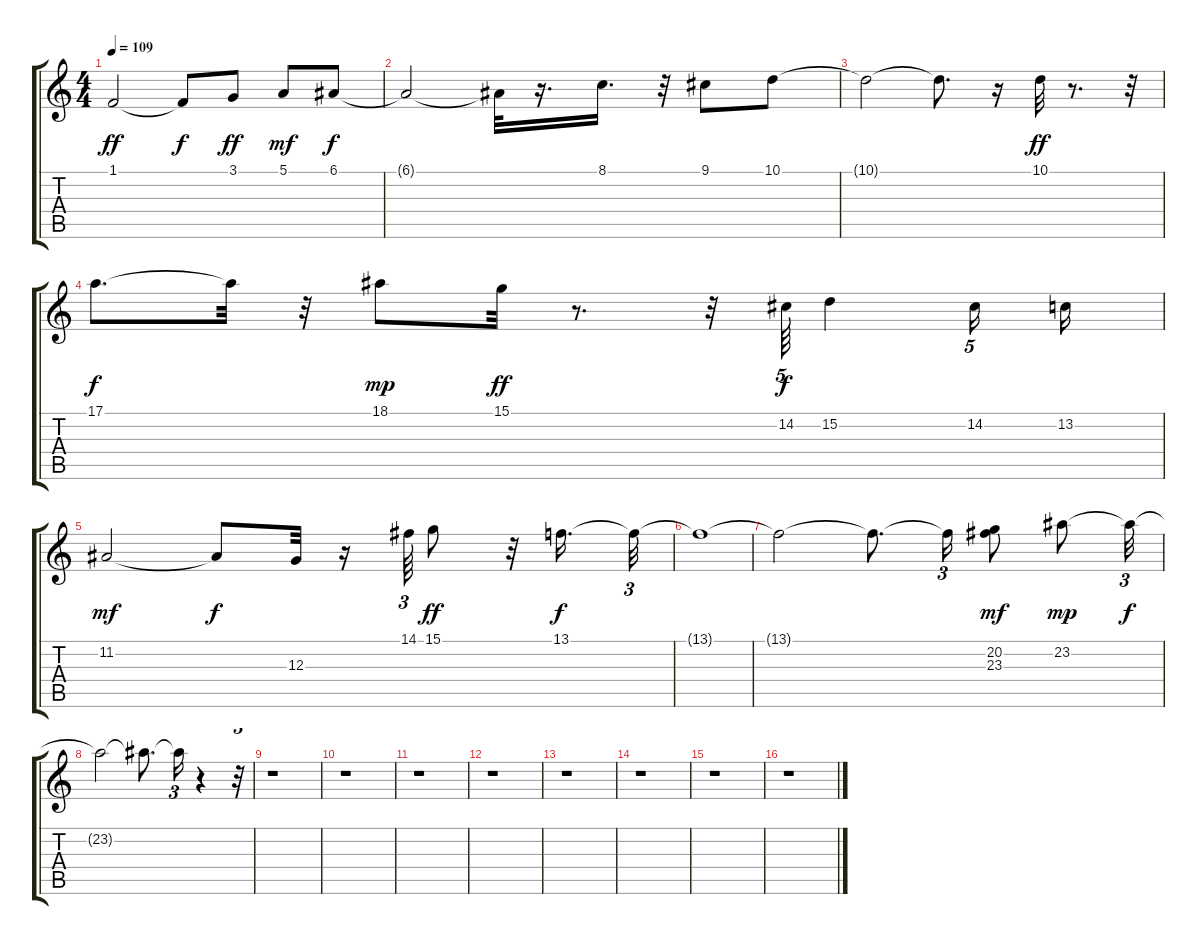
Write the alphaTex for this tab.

\track "" {instrument rockorgan}
\staff {score tabs}
\tuning (E4 B3 G3 D3 A2 E2) {hide}
\ts (4 4)
\tempo 109
\clef g2
\ks c
1.1.2{dy ff} 1.1{t}.8{dy f} 3.1.8{dy ff} 5.1.8{dy mf} 6.1.8{dy f} |
6.1{t}.2 6.1{t}.32 r.16{d} 8.1.16{d} r.32 9.1.8 10.1.8 |
10.1{t}.2 10.1{t}.8{d} r.16 10.1.32{dy ff} r.8{d} r.32 |
17.1.8{d dy f} 17.1{t}.32 r.32 18.1.8{dy mp} 15.1.32{dy ff} r.8{d} r.32 14.2.64{tu (5 4) dy f} 15.2.4 14.2.16{tu (5 4)} 13.2.16 |
11.2.2{dy mf} 11.2{t}.8{dy f} 12.3.32 r.16 14.1.64{tu (3 2)} 15.1.8{dy ff} r.32 13.1.16{d dy f} 13.1{t}.32{tu (3 2)} |
13.1{t}.1 |
13.1{t}.2 13.1{t}.8{d} 13.1{t}.16{tu (3 2)} (20.2 23.3).8{dy mf} 23.2.8{dy mp} 23.2{t}.32{tu (3 2) dy f} |
23.2{t}.2 23.2{t}.8{d} 23.2{t}.16{tu (3 2)} r.4 r.32{tu (3 2)} |
r.1 |
r.1 |
r.1 |
r.1 |
r.1 |
r.1 |
r.1 |
r.1
